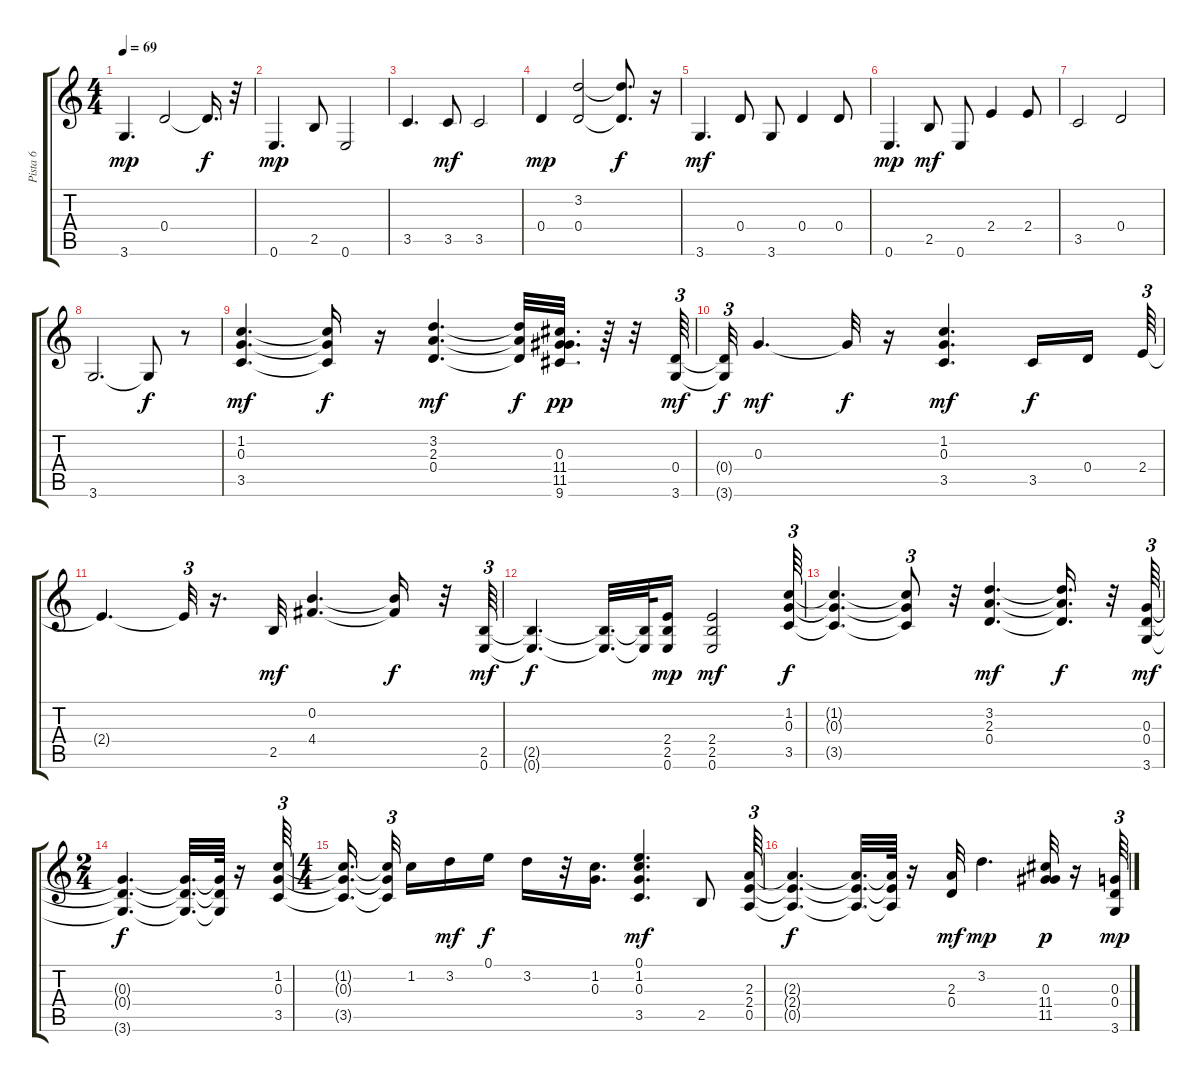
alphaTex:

\track ("Pista 6" "Pista 6") {instrument overdrivenguitar}
\staff {score tabs}
\tuning (E4 B3 G3 D3 A2 E2) {hide}
\ts (4 4)
\tempo 69
\clef g2
\ks c
3.6.4{d dy mp} 0.4.2 0.4{t}.16{d dy f} r.32 |
0.6.4{d dy mp} 2.5.8 0.6.2 |
3.5.4{d} 3.5.8{dy mf} 3.5.2 |
0.4.4{dy mp} (3.2 0.4).2 (3.2{t} 0.4{t}).8{d dy f} r.16 |
3.6.4{d dy mf} 0.4.8 3.6.8 0.4.4 0.4.8 |
0.6.4{d dy mp} 2.5.8{dy mf} 0.6.8 2.4.4 2.4.8 |
3.5.2 0.4.2 |
3.6.2{d} 3.6{t}.8{dy f} r.8 |
(1.2 0.3 3.5).4{d dy mf} (1.2{t} 0.3{t} 3.5{t}).16{dy f} r.16 (3.2 2.3 0.4).4{d dy mf} (3.2{t} 2.3{t} 0.4{t}).32{dy f} (0.3 11.4 11.5 9.6).32{d dy pp} r.64 r.32 (0.4 3.6).64{tu (3 2) dy mf} |
(0.4{t} 3.6{t}).32{tu (3 2) dy f} 0.3.4{d dy mf} 0.3{t}.32{dy f} r.16 (1.2 0.3 3.5).4{d dy mf} 3.5.16{dy f} 0.4.16 2.4.64{tu (3 2)} |
2.4{t}.4{d} 2.4{t}.32{tu (3 2)} r.16{d} 2.5.32{dy mf} (0.2 4.4).4{d} (0.2{t} 4.4{t}).16{dy f} r.32 (2.5 0.6).64{tu (3 2) dy mf} |
(2.5{t} 0.6{t}).4{d dy f} (2.5{t} 0.6{t}).32{d} (2.5{t} 0.6{t}).64 (2.4 2.5 0.6).16{dy mp} (2.4 2.5 0.6).2{dy mf} (1.2 0.3 3.5).64{tu (3 2) dy f} |
(1.2{t} 0.3{t} 3.5{t}).4{d} (1.2{t} 0.3{t} 3.5{t}).8{tu (3 2)} r.32 (3.2 2.3 0.4).4{d dy mf} (3.2{t} 2.3{t} 0.4{t}).16{d dy f} r.32 (0.3 0.4 3.6).64{tu (3 2) dy mf} |
\ts (2 4)
(0.3{t} 0.4{t} 3.6{t}).4{d dy f} (0.3{t} 0.4{t} 3.6{t}).32{d} (0.3{t} 0.4{t} 3.6{t}).64 r.16 (1.2 0.3 3.5).64{tu (3 2)} |
\ts (4 4)
(1.2{t} 0.3{t} 3.5{t}).16{d} (1.2{t} 0.3{t} 3.5{t}).32{tu (3 2)} 1.2.16 3.2.16{dy mf} 0.1.16{dy f} 3.2.16 r.32 (1.2 0.3).16{d} (0.1 1.2 0.3 3.5).4{d dy mf} 2.5.8 (2.3 2.4 0.5).64{tu (3 2)} |
(2.3{t} 2.4{t} 0.5{t}).4{d dy f} (2.3{t} 2.4{t} 0.5{t}).32{d} (2.3{t} 2.4{t} 0.5{t}).64 r.16 (2.3 0.4).32{dy mf} 3.2.4{d dy mp} (0.3 11.4 11.5).32{dy p} r.16 (0.3 0.4 3.6).64{tu (3 2) dy mp}
